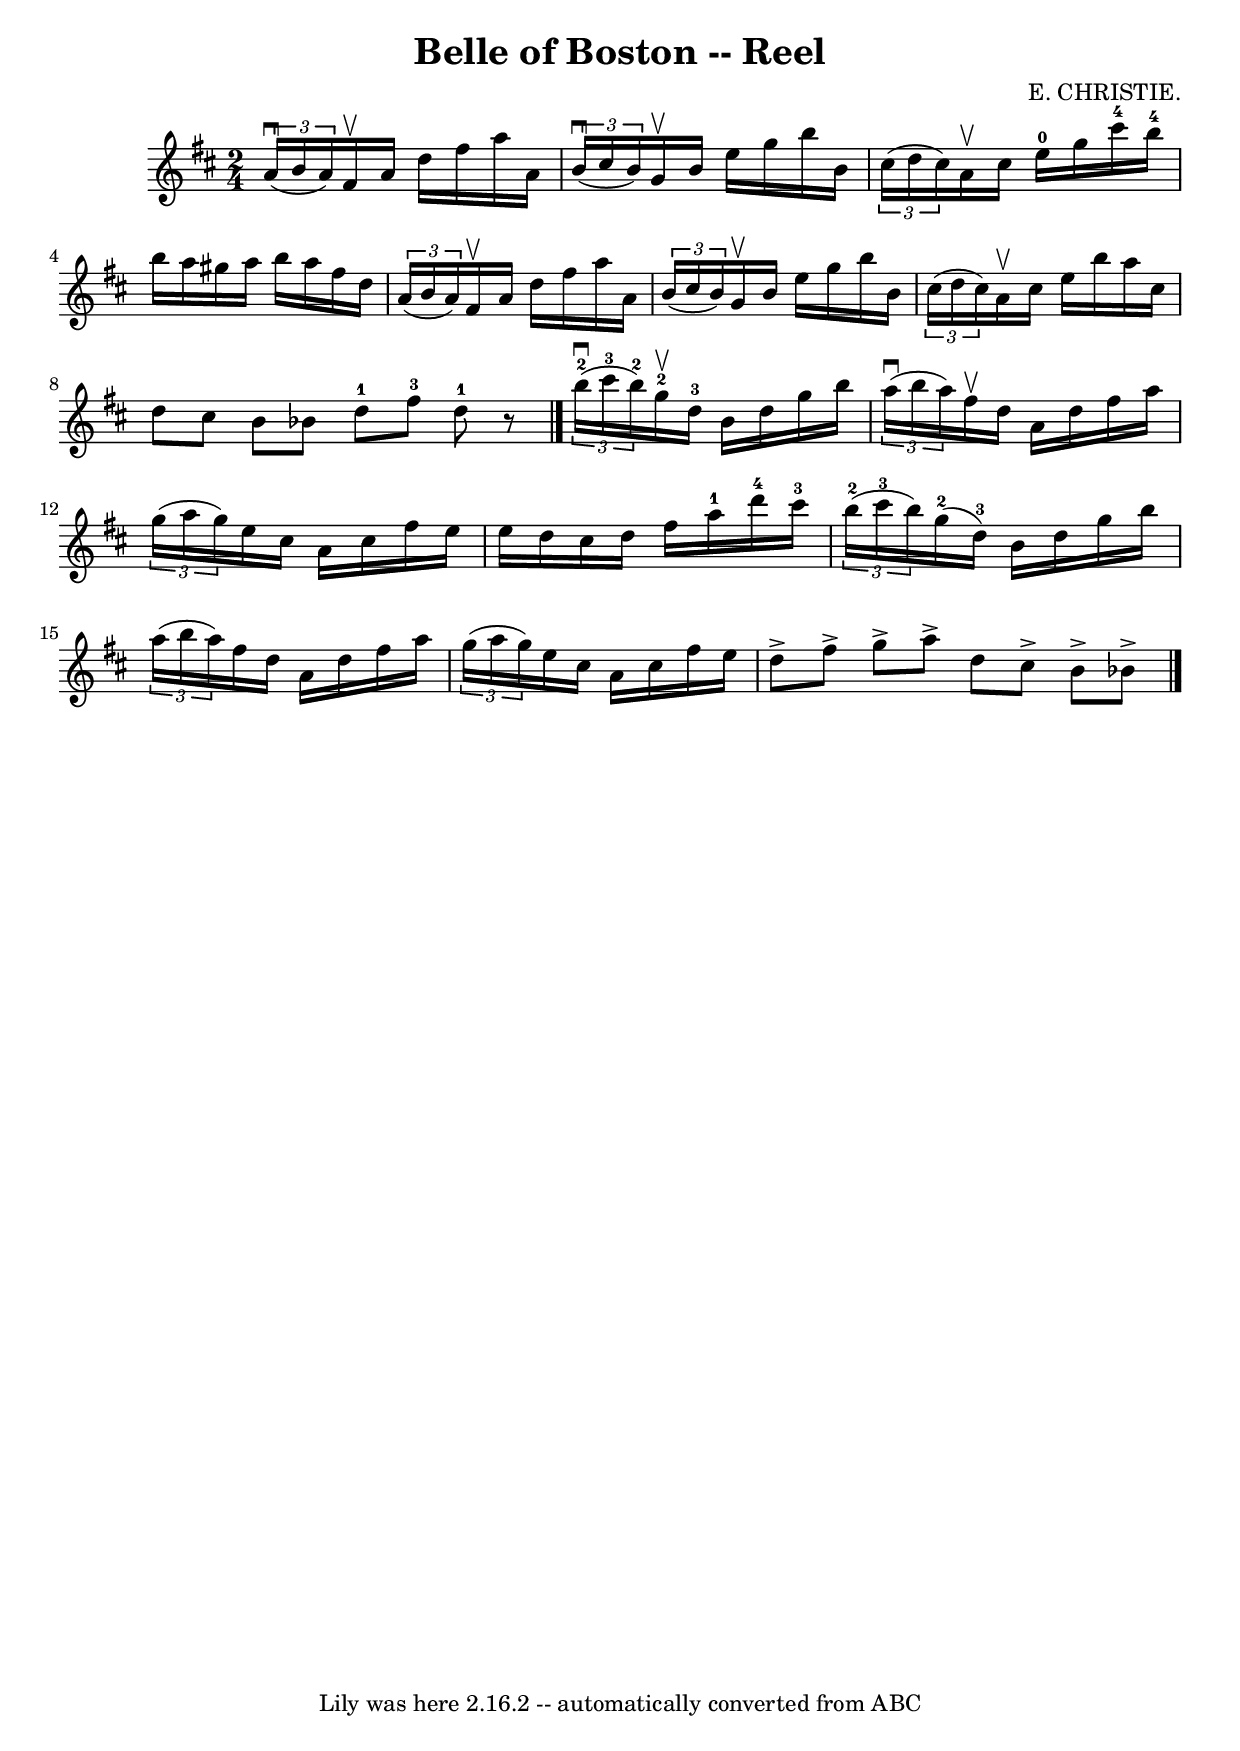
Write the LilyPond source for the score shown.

\version "2.16.2"
\include "Mammoth.ily"
\header {
  %% book = "Ryan's Mammoth Collection"
  composer = "E. CHRISTIE."
  crossRefNumber = "1"
  footnotes = "\\\\323"
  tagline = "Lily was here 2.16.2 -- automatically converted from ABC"
  title = "Belle of Boston -- Reel"

}
voicedefault =  {


  \time 2/4 
  \key d \major
  \times 2/3 { a'16^\downbow(b'16 a'16) 
	     }   
  fis'16^\upbow a'16 d''16 fis''16 a''16 a'16    |
  
  \times 2/3 { b'16^\downbow(cis''16 b'16) 
	     } g'16^\upbow b'16    
  e''16 g''16 b''16 b'16    |
  \times 2/3 { cis''16 (d''16  
	       cis''16) 
	     } a'16^\upbow cis''16 e''16-0 g''16 cis'''16 -4 b''16-4   |
  b''16 a''16 gis''16 a''16 b''16    
  a''16 fis''16 d''16    |
  \times 2/3 { a'16 (b'16 a'16  
	       -) 
	     } fis'16^\upbow a'16 d''16 fis''16 a''16 a'16    |
  
  \times 2/3 { b'16 (cis''16 b'16) 
	     } g'16^\upbow b'16 e''16    
  g''16 b''16 b'16    |
  \times 2/3 { cis''16 (d''16    
	       cis''16) 
	     } a'16^\upbow cis''16 e''16 b''16 a''16 cis''16    
  |
  d''8 cis''8 b'8 bes'8    \bar ":|" d''8-1 fis''8 -3 d''8-1   r8   \bar "|."     \times 2/3 { b''16-2^\downbow(
					      cis'''16-3 b''16-2) 
					    } g''16-2^\upbow d''16-3 b'16    
  d''16 g''16 b''16    |
  \times 2/3 { a''16^\downbow(b''16   
	       a''16) 
	     } fis''16^\upbow d''16 a'16 d''16 fis''16 a''16    
  |
  \times 2/3 { g''16 (a''16 g''16) 
	     } e''16 cis''16 
  a'16 cis''16 fis''16 e''16    |
  e''16 d''16 cis''16  
  d''16 fis''16 a''16-1 d'''16-4 cis'''16-3   |
  
  \times 2/3 { b''16-2(cis'''16-3 b''16) 
	     } g''16-2(
  d''16-3) b'16 d''16 g''16 b''16    |
  \times 2/3 {   
    a''16 (b''16 a''16) 
  } fis''16 d''16 a'16 d''16 fis''16   
  a''16    |
  \times 2/3 { g''16 (a''16 g''16) 
	     } e''16  
  cis''16 a'16 cis''16 fis''16 e''16    |
  d''8^\accent   
  fis''8^\accent g''8^\accent a''8^\accent   \bar ":|" d''8 cis''8^\accent b'8^\accent bes'8^\accent   \bar "|."   

}

\score{
  <<

    \context Staff="default"
    {
      \voicedefault 
      
    }

  >>
  \layout {
    
  }
  \midi {
  }

}
